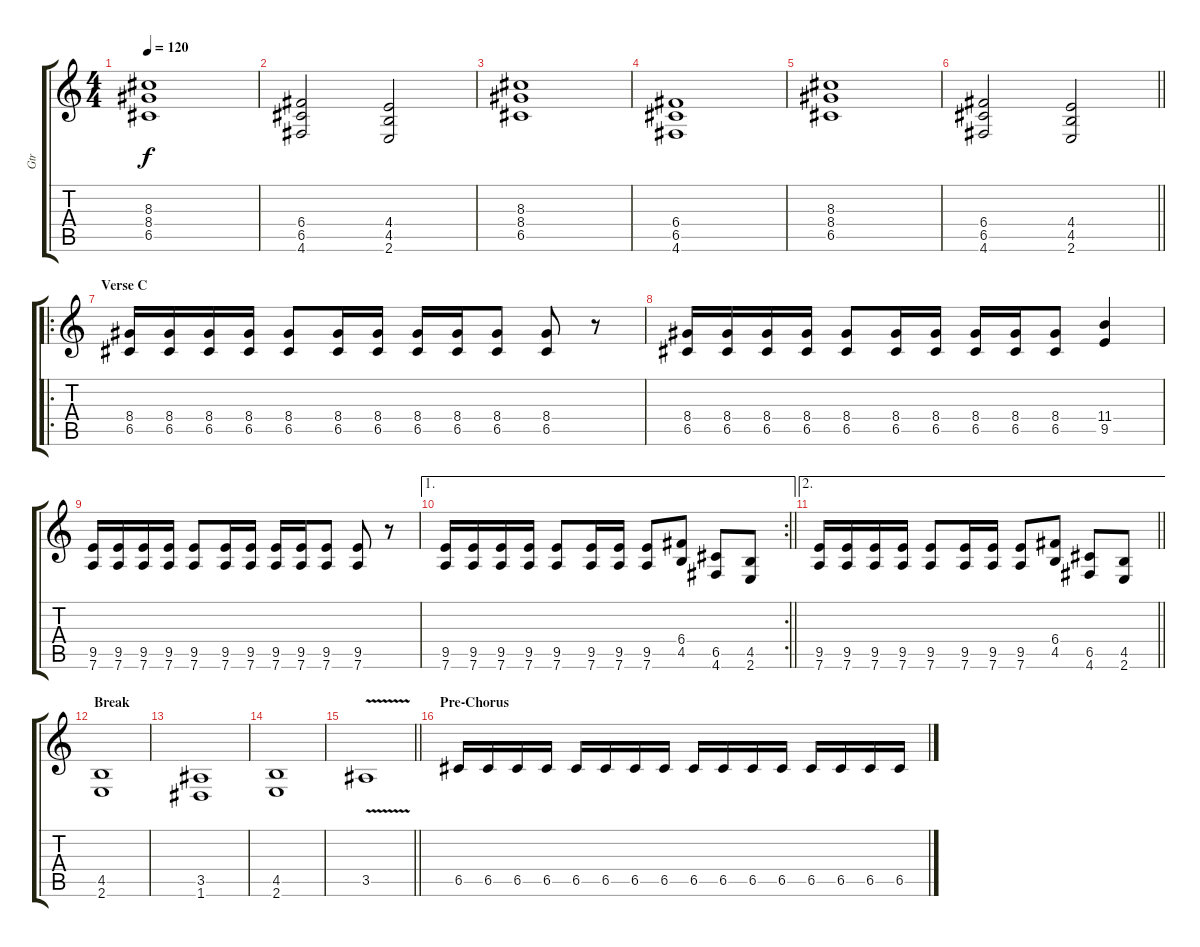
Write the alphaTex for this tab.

\track ("Gtr" "Gtr") {instrument overdrivenguitar}
\staff {score tabs}
\tuning (D4 A3 F3 C3 G2 D2) {hide}
\ts (4 4)
\tempo 120
\clef g2
\ks c
(8.3 8.4 6.5).1{dy f} |
(6.4 6.5 4.6).2 (4.4 4.5 2.6).2 |
(8.3 8.4 6.5).1 |
(6.4 6.5 4.6).1 |
(8.3 8.4 6.5).1 |
\barLineRight lightlight
(6.4 6.5 4.6).2 (4.4 4.5 2.6).2 |
\ro
\section ("" "Verse C")
(8.4 6.5).16 (8.4 6.5).16 (8.4 6.5).16 (8.4 6.5).16 (8.4 6.5).8 (8.4 6.5).16 (8.4 6.5).16 (8.4 6.5).16 (8.4 6.5).16 (8.4 6.5).8 (8.4 6.5).8 r.8 |
(8.4 6.5).16 (8.4 6.5).16 (8.4 6.5).16 (8.4 6.5).16 (8.4 6.5).8 (8.4 6.5).16 (8.4 6.5).16 (8.4 6.5).16 (8.4 6.5).16 (8.4 6.5).8 (11.4 9.5).4 |
(9.5 7.6).16 (9.5 7.6).16 (9.5 7.6).16 (9.5 7.6).16 (9.5 7.6).8 (9.5 7.6).16 (9.5 7.6).16 (9.5 7.6).16 (9.5 7.6).16 (9.5 7.6).8 (9.5 7.6).8 r.8 |
\ae 1
\rc 2
\barLineRight lightlight
(9.5 7.6).16 (9.5 7.6).16 (9.5 7.6).16 (9.5 7.6).16 (9.5 7.6).8 (9.5 7.6).16 (9.5 7.6).16 (9.5 7.6).8 (6.4 4.5).8 (6.5 4.6).8 (4.5 2.6).8 |
\ae 2
\barLineRight lightlight
(9.5 7.6).16 (9.5 7.6).16 (9.5 7.6).16 (9.5 7.6).16 (9.5 7.6).8 (9.5 7.6).16 (9.5 7.6).16 (9.5 7.6).8 (6.4 4.5).8 (6.5 4.6).8 (4.5 2.6).8 |
\section ("" "Break")
(4.5 2.6).1 |
(3.5 1.6).1 |
(4.5 2.6).1 |
\barLineRight lightlight
3.5{v}.1 |
\section ("" "Pre-Chorus")
6.5.16 6.5.16 6.5.16 6.5.16 6.5.16 6.5.16 6.5.16 6.5.16 6.5.16 6.5.16 6.5.16 6.5.16 6.5.16 6.5.16 6.5.16 6.5.16
